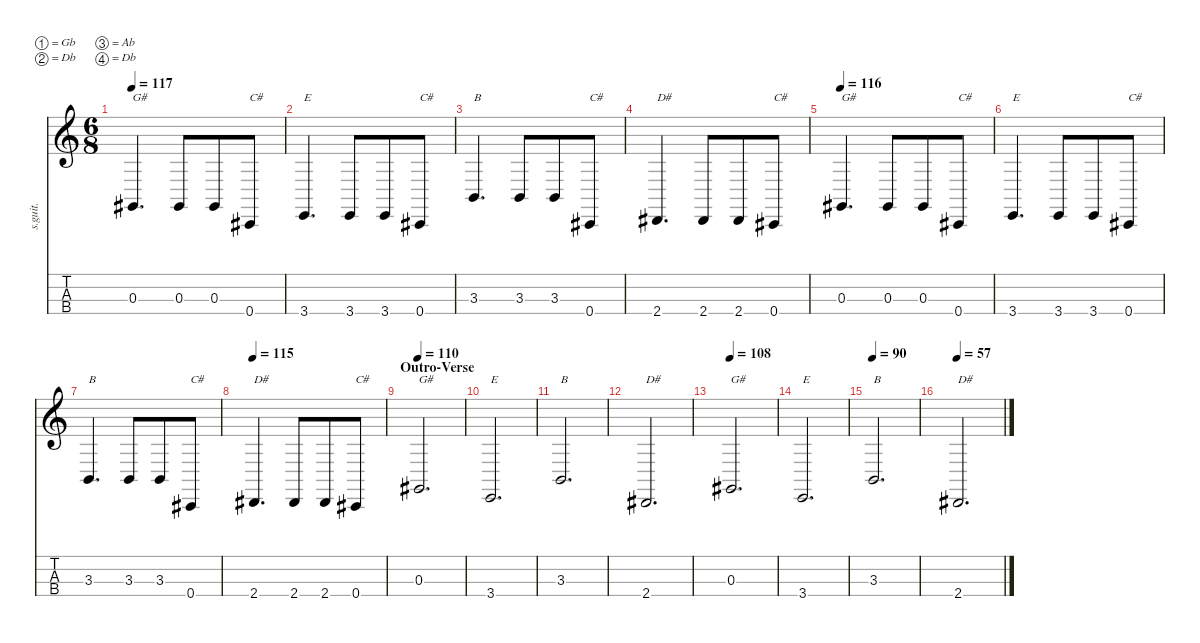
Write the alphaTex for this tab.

\defaultSystemsLayout 4
\hideDynamics
\bracketExtendMode nobrackets
\track ("Shavo Odadjian - Bass" "s.guit.") {instrument electricbasspick}
\staff {score tabs}
\tuning (Gb2 Db2 Ab1 Db1)
\ts (6 8)
\tempo 117
\clef g2
\ks c
0.3{acc #}.4{d txt "G#" lyrics (0 "") lyrics (1 "") lyrics (2 "") lyrics (3 "") lyrics (4 "") dy f} 0.3{acc #}.8{lyrics (0 "") lyrics (1 "") lyrics (2 "") lyrics (3 "") lyrics (4 "")} 0.3{acc #}.8{lyrics (0 "") lyrics (1 "") lyrics (2 "") lyrics (3 "") lyrics (4 "")} 0.4{acc #}.8{txt "C#" lyrics (0 "") lyrics (1 "") lyrics (2 "") lyrics (3 "") lyrics (4 "")} |
3.4.4{d txt "E" lyrics (0 "") lyrics (1 "") lyrics (2 "") lyrics (3 "") lyrics (4 "")} 3.4.8{lyrics (0 "") lyrics (1 "") lyrics (2 "") lyrics (3 "") lyrics (4 "")} 3.4.8{lyrics (0 "") lyrics (1 "") lyrics (2 "") lyrics (3 "") lyrics (4 "")} 0.4{acc #}.8{txt "C#" lyrics (0 "") lyrics (1 "") lyrics (2 "") lyrics (3 "") lyrics (4 "")} |
3.3.4{d txt "B" lyrics (0 "") lyrics (1 "") lyrics (2 "") lyrics (3 "") lyrics (4 "")} 3.3.8{lyrics (0 "") lyrics (1 "") lyrics (2 "") lyrics (3 "") lyrics (4 "")} 3.3.8{lyrics (0 "") lyrics (1 "") lyrics (2 "") lyrics (3 "") lyrics (4 "")} 0.4{acc #}.8{txt "C#" lyrics (0 "") lyrics (1 "") lyrics (2 "") lyrics (3 "") lyrics (4 "")} |
2.4{acc #}.4{d txt "D#" lyrics (0 "") lyrics (1 "") lyrics (2 "") lyrics (3 "") lyrics (4 "")} 2.4{acc #}.8{lyrics (0 "") lyrics (1 "") lyrics (2 "") lyrics (3 "") lyrics (4 "")} 2.4{acc #}.8{lyrics (0 "") lyrics (1 "") lyrics (2 "") lyrics (3 "") lyrics (4 "")} 0.4{acc #}.8{txt "C#" lyrics (0 "") lyrics (1 "") lyrics (2 "") lyrics (3 "") lyrics (4 "")} |
\tempo 116
0.3{acc #}.4{d txt "G#" lyrics (0 "") lyrics (1 "") lyrics (2 "") lyrics (3 "") lyrics (4 "")} 0.3{acc #}.8{lyrics (0 "") lyrics (1 "") lyrics (2 "") lyrics (3 "") lyrics (4 "")} 0.3{acc #}.8{lyrics (0 "") lyrics (1 "") lyrics (2 "") lyrics (3 "") lyrics (4 "")} 0.4{acc #}.8{txt "C#" lyrics (0 "") lyrics (1 "") lyrics (2 "") lyrics (3 "") lyrics (4 "")} |
3.4.4{d txt "E" lyrics (0 "") lyrics (1 "") lyrics (2 "") lyrics (3 "") lyrics (4 "")} 3.4.8{lyrics (0 "") lyrics (1 "") lyrics (2 "") lyrics (3 "") lyrics (4 "")} 3.4.8{lyrics (0 "") lyrics (1 "") lyrics (2 "") lyrics (3 "") lyrics (4 "")} 0.4{acc #}.8{txt "C#" lyrics (0 "") lyrics (1 "") lyrics (2 "") lyrics (3 "") lyrics (4 "")} |
3.3.4{d txt "B" lyrics (0 "") lyrics (1 "") lyrics (2 "") lyrics (3 "") lyrics (4 "")} 3.3.8{lyrics (0 "") lyrics (1 "") lyrics (2 "") lyrics (3 "") lyrics (4 "")} 3.3.8{lyrics (0 "") lyrics (1 "") lyrics (2 "") lyrics (3 "") lyrics (4 "")} 0.4{acc #}.8{txt "C#" lyrics (0 "") lyrics (1 "") lyrics (2 "") lyrics (3 "") lyrics (4 "")} |
\tempo 115
2.4{acc #}.4{d txt "D#" lyrics (0 "") lyrics (1 "") lyrics (2 "") lyrics (3 "") lyrics (4 "")} 2.4{acc #}.8{lyrics (0 "") lyrics (1 "") lyrics (2 "") lyrics (3 "") lyrics (4 "")} 2.4{acc #}.8{lyrics (0 "") lyrics (1 "") lyrics (2 "") lyrics (3 "") lyrics (4 "")} 0.4{acc #}.8{txt "C#" lyrics (0 "") lyrics (1 "") lyrics (2 "") lyrics (3 "") lyrics (4 "")} |
\section ("" "Outro-Verse")
\tempo 110
0.3{acc #}.2{d txt "G#" lyrics (0 "") lyrics (1 "") lyrics (2 "") lyrics (3 "") lyrics (4 "")} |
3.4.2{d txt "E" lyrics (0 "") lyrics (1 "") lyrics (2 "") lyrics (3 "") lyrics (4 "")} |
3.3.2{d txt "B" lyrics (0 "") lyrics (1 "") lyrics (2 "") lyrics (3 "") lyrics (4 "")} |
2.4{acc #}.2{d txt "D#" lyrics (0 "") lyrics (1 "") lyrics (2 "") lyrics (3 "") lyrics (4 "")} |
\tempo 108
0.3{acc #}.2{d txt "G#" lyrics (0 "") lyrics (1 "") lyrics (2 "") lyrics (3 "") lyrics (4 "")} |
3.4.2{d txt "E" lyrics (0 "") lyrics (1 "") lyrics (2 "") lyrics (3 "") lyrics (4 "")} |
\tempo 90
3.3.2{d txt "B" lyrics (0 "") lyrics (1 "") lyrics (2 "") lyrics (3 "") lyrics (4 "")} |
\tempo 57
2.4{acc #}.2{d txt "D#" lyrics (0 "") lyrics (1 "") lyrics (2 "") lyrics (3 "") lyrics (4 "")}
